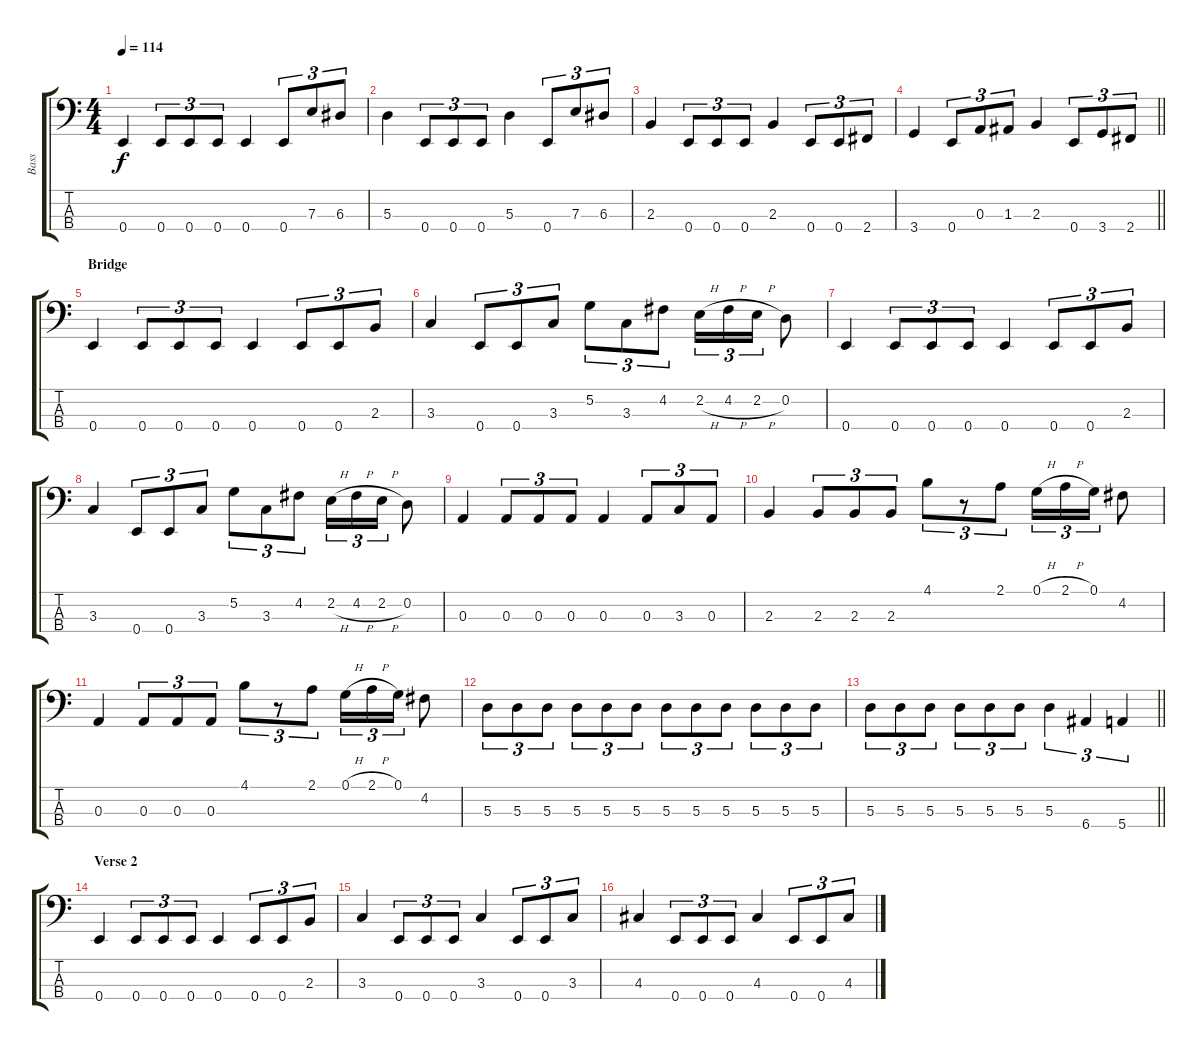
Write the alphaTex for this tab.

\track ("Bass" "Bass") {instrument electricbasspick}
\staff {score tabs}
\tuning (G2 D2 A1 E1) {hide}
\ts (4 4)
\tempo 114
\clef f4
\ks c
0.4.4{dy f} 0.4.8{tu (3 2)} 0.4.8{tu (3 2)} 0.4.8{tu (3 2)} 0.4.4 0.4.8{tu (3 2)} 7.3.8{tu (3 2)} 6.3.8{tu (3 2)} |
5.3.4 0.4.8{tu (3 2)} 0.4.8{tu (3 2)} 0.4.8{tu (3 2)} 5.3.4 0.4.8{tu (3 2)} 7.3.8{tu (3 2)} 6.3.8{tu (3 2)} |
2.3.4 0.4.8{tu (3 2)} 0.4.8{tu (3 2)} 0.4.8{tu (3 2)} 2.3.4 0.4.8{tu (3 2)} 0.4.8{tu (3 2)} 2.4.8{tu (3 2)} |
\barLineRight lightlight
3.4.4 0.4.8{tu (3 2)} 0.3.8{tu (3 2)} 1.3.8{tu (3 2)} 2.3.4 0.4.8{tu (3 2)} 3.4.8{tu (3 2)} 2.4.8{tu (3 2)} |
\section ("" "Bridge")
0.4.4 0.4.8{tu (3 2)} 0.4.8{tu (3 2)} 0.4.8{tu (3 2)} 0.4.4 0.4.8{tu (3 2)} 0.4.8{tu (3 2)} 2.3.8{tu (3 2)} |
3.3.4 0.4.8{tu (3 2)} 0.4.8{tu (3 2)} 3.3.8{tu (3 2)} 5.2.8{tu (3 2)} 3.3.8{tu (3 2)} 4.2.8{tu (3 2)} 2.2{h}.16{tu (3 2)} 4.2{h}.16{tu (3 2)} 2.2{h}.16{tu (3 2)} 0.2.8 |
0.4.4 0.4.8{tu (3 2)} 0.4.8{tu (3 2)} 0.4.8{tu (3 2)} 0.4.4 0.4.8{tu (3 2)} 0.4.8{tu (3 2)} 2.3.8{tu (3 2)} |
3.3.4 0.4.8{tu (3 2)} 0.4.8{tu (3 2)} 3.3.8{tu (3 2)} 5.2.8{tu (3 2)} 3.3.8{tu (3 2)} 4.2.8{tu (3 2)} 2.2{h}.16{tu (3 2)} 4.2{h}.16{tu (3 2)} 2.2{h}.16{tu (3 2)} 0.2.8 |
0.3.4 0.3.8{tu (3 2)} 0.3.8{tu (3 2)} 0.3.8{tu (3 2)} 0.3.4 0.3.8{tu (3 2)} 3.3.8{tu (3 2)} 0.3.8{tu (3 2)} |
2.3.4 2.3.8{tu (3 2)} 2.3.8{tu (3 2)} 2.3.8{tu (3 2)} 4.1.8{tu (3 2)} r.8{tu (3 2)} 2.1.8{tu (3 2)} 0.1{h}.16{tu (3 2)} 2.1{h}.16{tu (3 2)} 0.1.16{tu (3 2)} 4.2.8 |
0.3.4 0.3.8{tu (3 2)} 0.3.8{tu (3 2)} 0.3.8{tu (3 2)} 4.1.8{tu (3 2)} r.8{tu (3 2)} 2.1.8{tu (3 2)} 0.1{h}.16{tu (3 2)} 2.1{h}.16{tu (3 2)} 0.1.16{tu (3 2)} 4.2.8 |
5.3.8{tu (3 2)} 5.3.8{tu (3 2)} 5.3.8{tu (3 2)} 5.3.8{tu (3 2)} 5.3.8{tu (3 2)} 5.3.8{tu (3 2)} 5.3.8{tu (3 2)} 5.3.8{tu (3 2)} 5.3.8{tu (3 2)} 5.3.8{tu (3 2)} 5.3.8{tu (3 2)} 5.3.8{tu (3 2)} |
\barLineRight lightlight
5.3.8{tu (3 2)} 5.3.8{tu (3 2)} 5.3.8{tu (3 2)} 5.3.8{tu (3 2)} 5.3.8{tu (3 2)} 5.3.8{tu (3 2)} 5.3.4{tu (3 2)} 6.4.4{tu (3 2)} 5.4.4{tu (3 2)} |
\section ("" "Verse 2")
0.4.4 0.4.8{tu (3 2)} 0.4.8{tu (3 2)} 0.4.8{tu (3 2)} 0.4.4 0.4.8{tu (3 2)} 0.4.8{tu (3 2)} 2.3.8{tu (3 2)} |
3.3.4 0.4.8{tu (3 2)} 0.4.8{tu (3 2)} 0.4.8{tu (3 2)} 3.3.4 0.4.8{tu (3 2)} 0.4.8{tu (3 2)} 3.3.8{tu (3 2)} |
4.3.4 0.4.8{tu (3 2)} 0.4.8{tu (3 2)} 0.4.8{tu (3 2)} 4.3.4 0.4.8{tu (3 2)} 0.4.8{tu (3 2)} 4.3.8{tu (3 2)}
